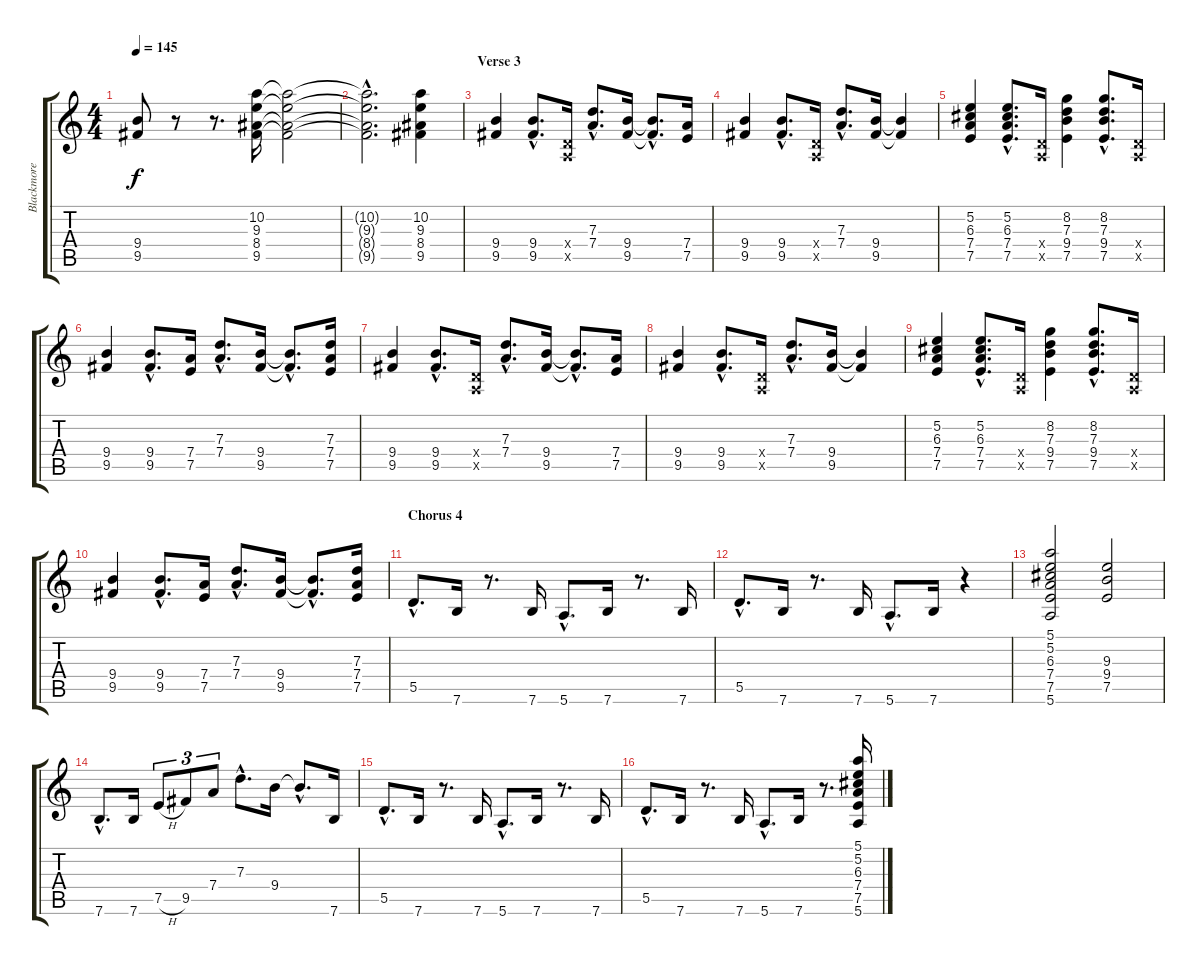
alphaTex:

\track ("Blackmore" "Blackmore") {instrument overdrivenguitar}
\staff {score tabs}
\tuning (E4 B3 G3 D3 A2 E2) {hide}
\ts (4 4)
\tempo 145
\clef g2
\ks c
(9.4 9.5).8{dy f} r.8 r.8{d} (10.2 9.3 8.4 9.5).16 (10.2{t} 9.3{t} 8.4{t} 9.5{t}).2 |
(10.2{hac t} 9.3{hac t} 8.4{hac t} 9.5{hac t}).2{d} (10.2 9.3 8.4 9.5).4 |
\section ("" "Verse 3")
(9.4 9.5).4 (9.4{hac} 9.5{hac}).8{d} (0.4{x} 0.5{x}).16 (7.3{hac} 7.4{hac}).8{d} (9.4 9.5).16 (9.4{hac t} 9.5{hac t}).8{d} (7.4 7.5).16 |
(9.4 9.5).4 (9.4{hac} 9.5{hac}).8{d} (0.4{x} 0.5{x}).16 (7.3{hac} 7.4{hac}).8{d} (9.4 9.5).16 (9.4{t} 9.5{t}).4 |
(5.2 6.3 7.4 7.5).4 (5.2{hac} 6.3{hac} 7.4{hac} 7.5{hac}).8{d} (0.4{x} 0.5{x}).16 (8.2 7.3 9.4 7.5).4 (8.2{hac} 7.3{hac} 9.4{hac} 7.5{hac}).8{d} (0.4{x} 0.5{x}).16 |
(9.4 9.5).4 (9.4{hac} 9.5{hac}).8{d} (7.4 7.5).16 (7.3{hac} 7.4{hac}).8{d} (9.4 9.5).16 (9.4{hac t} 9.5{hac t}).8{d} (7.3 7.4 7.5).16 |
(9.4 9.5).4 (9.4{hac} 9.5{hac}).8{d} (0.4{x} 0.5{x}).16 (7.3{hac} 7.4{hac}).8{d} (9.4 9.5).16 (9.4{hac t} 9.5{hac t}).8{d} (7.4 7.5).16 |
(9.4 9.5).4 (9.4{hac} 9.5{hac}).8{d} (0.4{x} 0.5{x}).16 (7.3{hac} 7.4{hac}).8{d} (9.4 9.5).16 (9.4{t} 9.5{t}).4 |
(5.2 6.3 7.4 7.5).4 (5.2{hac} 6.3{hac} 7.4{hac} 7.5{hac}).8{d} (0.4{x} 0.5{x}).16 (8.2 7.3 9.4 7.5).4 (8.2{hac} 7.3{hac} 9.4{hac} 7.5{hac}).8{d} (0.4{x} 0.5{x}).16 |
(9.4 9.5).4 (9.4{hac} 9.5{hac}).8{d} (7.4 7.5).16 (7.3{hac} 7.4{hac}).8{d} (9.4 9.5).16 (9.4{hac t} 9.5{hac t}).8{d} (7.3 7.4 7.5).16 |
\section ("" "Chorus 4")
5.5{hac}.8{d} 7.6.16 r.8{d} 7.6.16 5.6{hac}.8{d} 7.6.16 r.8{d} 7.6.16 |
5.5{hac}.8{d} 7.6.16 r.8{d} 7.6.16 5.6{hac}.8{d} 7.6.16 r.4 |
(5.1 5.2 6.3 7.4 7.5 5.6).2 (9.3 9.4 7.5).2 |
7.6{hac}.8{d} 7.6.16 7.5{h}.8{tu (3 2)} 9.5.8{tu (3 2)} 7.4.8{tu (3 2)} 7.3{hac}.8{d} 9.4.16 9.4{hac t}.8{d} 7.6.16 |
5.5{hac}.8{d} 7.6.16 r.8{d} 7.6.16 5.6{hac}.8{d} 7.6.16 r.8{d} 7.6.16 |
5.5{hac}.8{d} 7.6.16 r.8{d} 7.6.16 5.6{hac}.8{d} 7.6.16 r.8{d} (5.1 5.2 6.3 7.4 7.5 5.6).16
